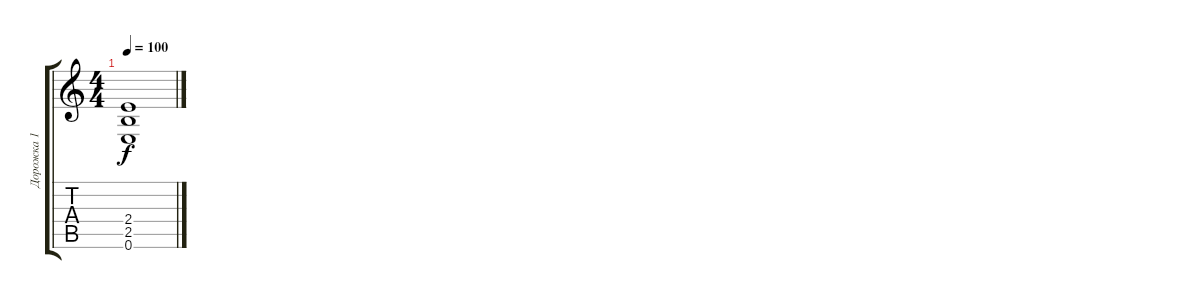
\track ("Дорожка 1" "Дорожка 1") {instrument overdrivenguitar}
\staff {score tabs}
\tuning (E4 B3 G3 D3 A2 E2) {hide}
\ts (4 4)
\tempo 100
\clef g2
\ks c
(2.4 2.5 0.6).1{dy f}
